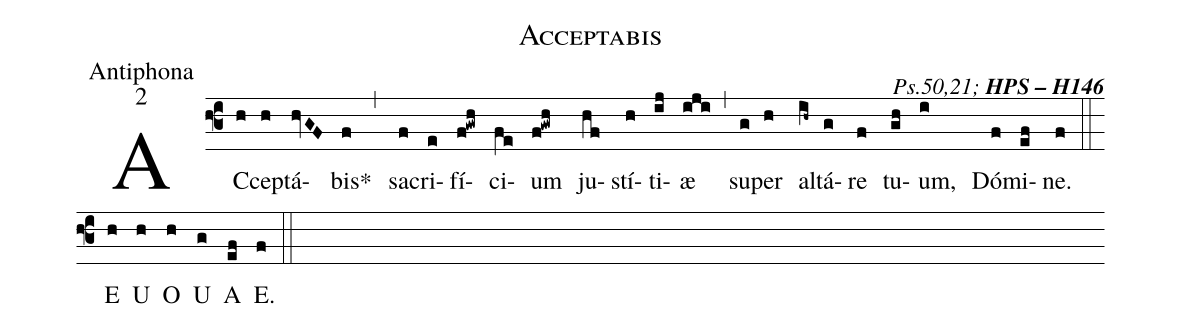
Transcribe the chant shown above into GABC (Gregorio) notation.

name:Acceptabis;
office-part:Antiphona;
mode:2;
commentary:{\itshape\mdseries Ps.50,21;\/} {\bfseries HPS -- H146};
%%
(f3) AC(h)ce(h)ptá(hvGF)bis<sp>*</sp>(f) (,)
sa(f)cri(e)fí(f!gwh)ci(fe)um(f!gwh) ju(hf)stí(h)ti(ij)æ(iji) (,) su(g)per(h) al(ih~)tá(g)re(f) tu(gh)um,(i) Dó(f)mi(ef)ne.(f)
<eu> (::) E(h) U(h) O(h) U(g) A(ef) E.(f)  </eu> (::)
